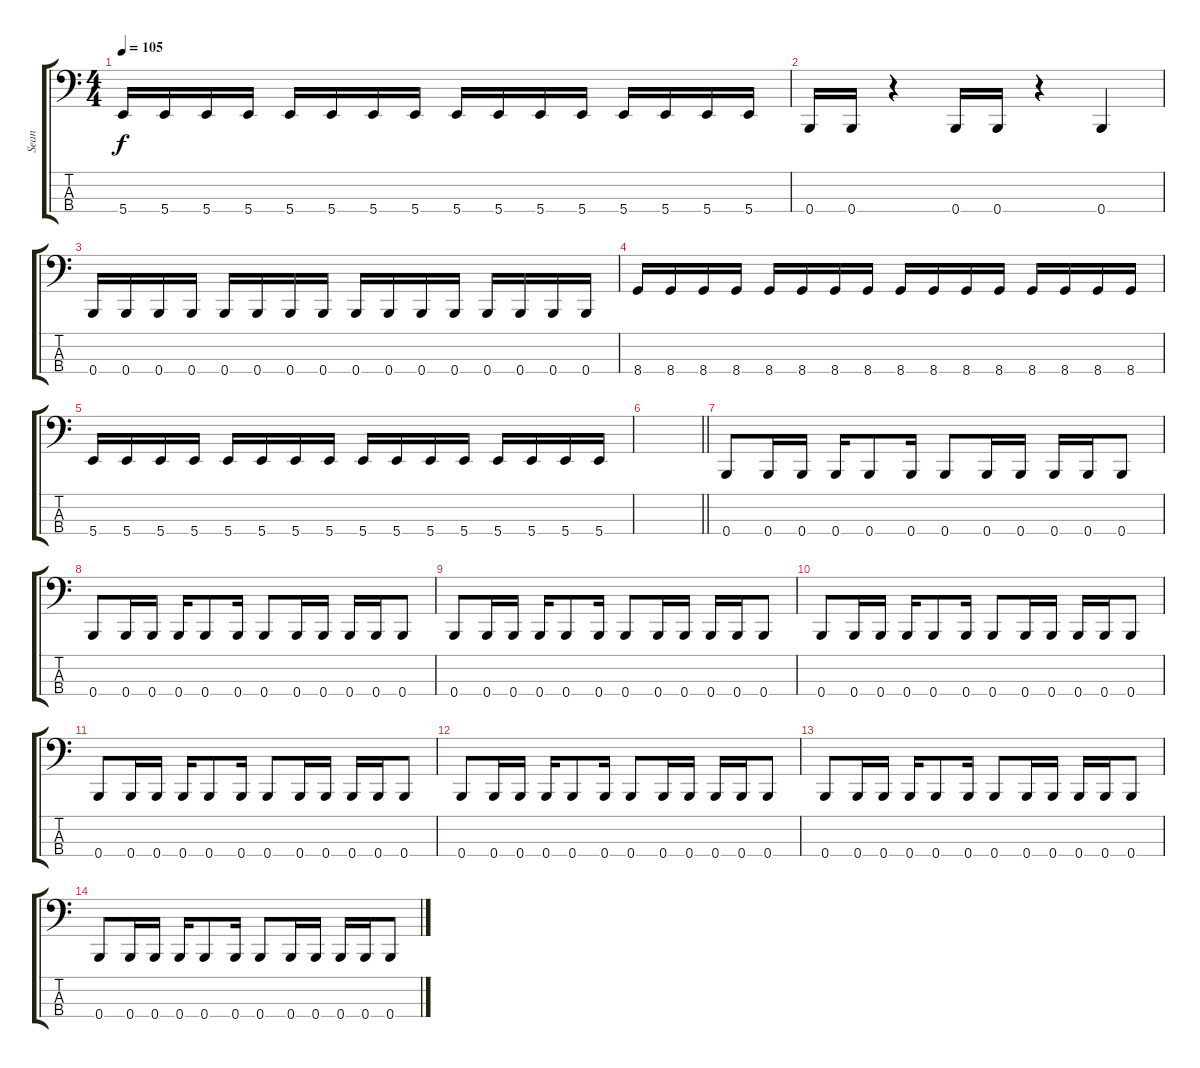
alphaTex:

\track ("Sean" "Sean") {instrument electricbasspick}
\staff {score tabs}
\tuning (E2 B1 Gb1 B0) {hide}
\ts (4 4)
\tempo 105
\clef f4
\ks c
5.4.16{dy f} 5.4.16 5.4.16 5.4.16 5.4.16 5.4.16 5.4.16 5.4.16 5.4.16 5.4.16 5.4.16 5.4.16 5.4.16 5.4.16 5.4.16 5.4.16 |
0.4.16 0.4.16 r.4 0.4.16 0.4.16 r.4 0.4.4 |
0.4.16 0.4.16 0.4.16 0.4.16 0.4.16 0.4.16 0.4.16 0.4.16 0.4.16 0.4.16 0.4.16 0.4.16 0.4.16 0.4.16 0.4.16 0.4.16 |
8.4.16 8.4.16 8.4.16 8.4.16 8.4.16 8.4.16 8.4.16 8.4.16 8.4.16 8.4.16 8.4.16 8.4.16 8.4.16 8.4.16 8.4.16 8.4.16 |
5.4.16 5.4.16 5.4.16 5.4.16 5.4.16 5.4.16 5.4.16 5.4.16 5.4.16 5.4.16 5.4.16 5.4.16 5.4.16 5.4.16 5.4.16 5.4.16 |
\barLineRight lightlight
|
0.4.8 0.4.16 0.4.16 0.4.16 0.4.8 0.4.16 0.4.8 0.4.16 0.4.16 0.4.16 0.4.16 0.4.8 |
0.4.8 0.4.16 0.4.16 0.4.16 0.4.8 0.4.16 0.4.8 0.4.16 0.4.16 0.4.16 0.4.16 0.4.8 |
0.4.8 0.4.16 0.4.16 0.4.16 0.4.8 0.4.16 0.4.8 0.4.16 0.4.16 0.4.16 0.4.16 0.4.8 |
0.4.8 0.4.16 0.4.16 0.4.16 0.4.8 0.4.16 0.4.8 0.4.16 0.4.16 0.4.16 0.4.16 0.4.8 |
0.4.8 0.4.16 0.4.16 0.4.16 0.4.8 0.4.16 0.4.8 0.4.16 0.4.16 0.4.16 0.4.16 0.4.8 |
0.4.8 0.4.16 0.4.16 0.4.16 0.4.8 0.4.16 0.4.8 0.4.16 0.4.16 0.4.16 0.4.16 0.4.8 |
0.4.8 0.4.16 0.4.16 0.4.16 0.4.8 0.4.16 0.4.8 0.4.16 0.4.16 0.4.16 0.4.16 0.4.8 |
0.4.8 0.4.16 0.4.16 0.4.16 0.4.8 0.4.16 0.4.8 0.4.16 0.4.16 0.4.16 0.4.16 0.4.8
